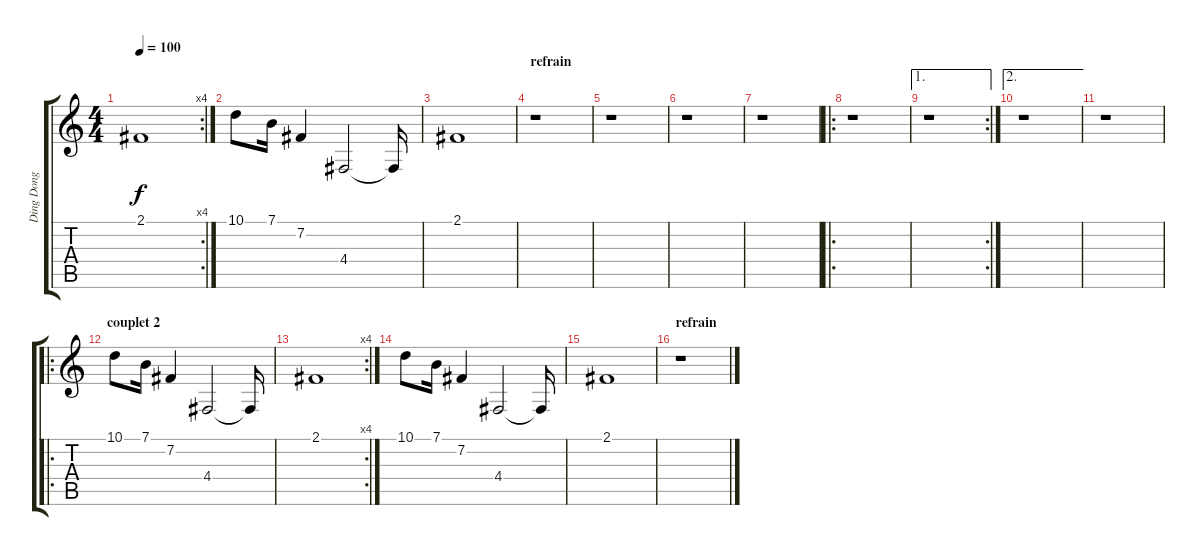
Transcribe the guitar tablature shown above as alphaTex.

\track ("Ding Dong" "Ding Dong") {instrument vibraphone}
\staff {score tabs}
\tuning (E4 B3 G3 D3 A2 E2) {hide}
\rc 4
\ts (4 4)
\tempo 100
\clef g2
\ks c
2.1.1{dy f} |
10.1.8 7.1.16 7.2.4 4.4.2 4.4{t}.16 |
2.1.1 |
\section ("" "refrain")
r.1 |
r.1 |
r.1 |
r.1 |
\ro
r.1 |
\ae 1
\rc 2
r.1 |
\ae 2
r.1 |
r.1 |
\ro
\section ("" "couplet 2")
10.1.8 7.1.16 7.2.4 4.4.2 4.4{t}.16 |
\rc 4
2.1.1 |
10.1.8 7.1.16 7.2.4 4.4.2 4.4{t}.16 |
2.1.1 |
\section ("" "refrain")
r.1
